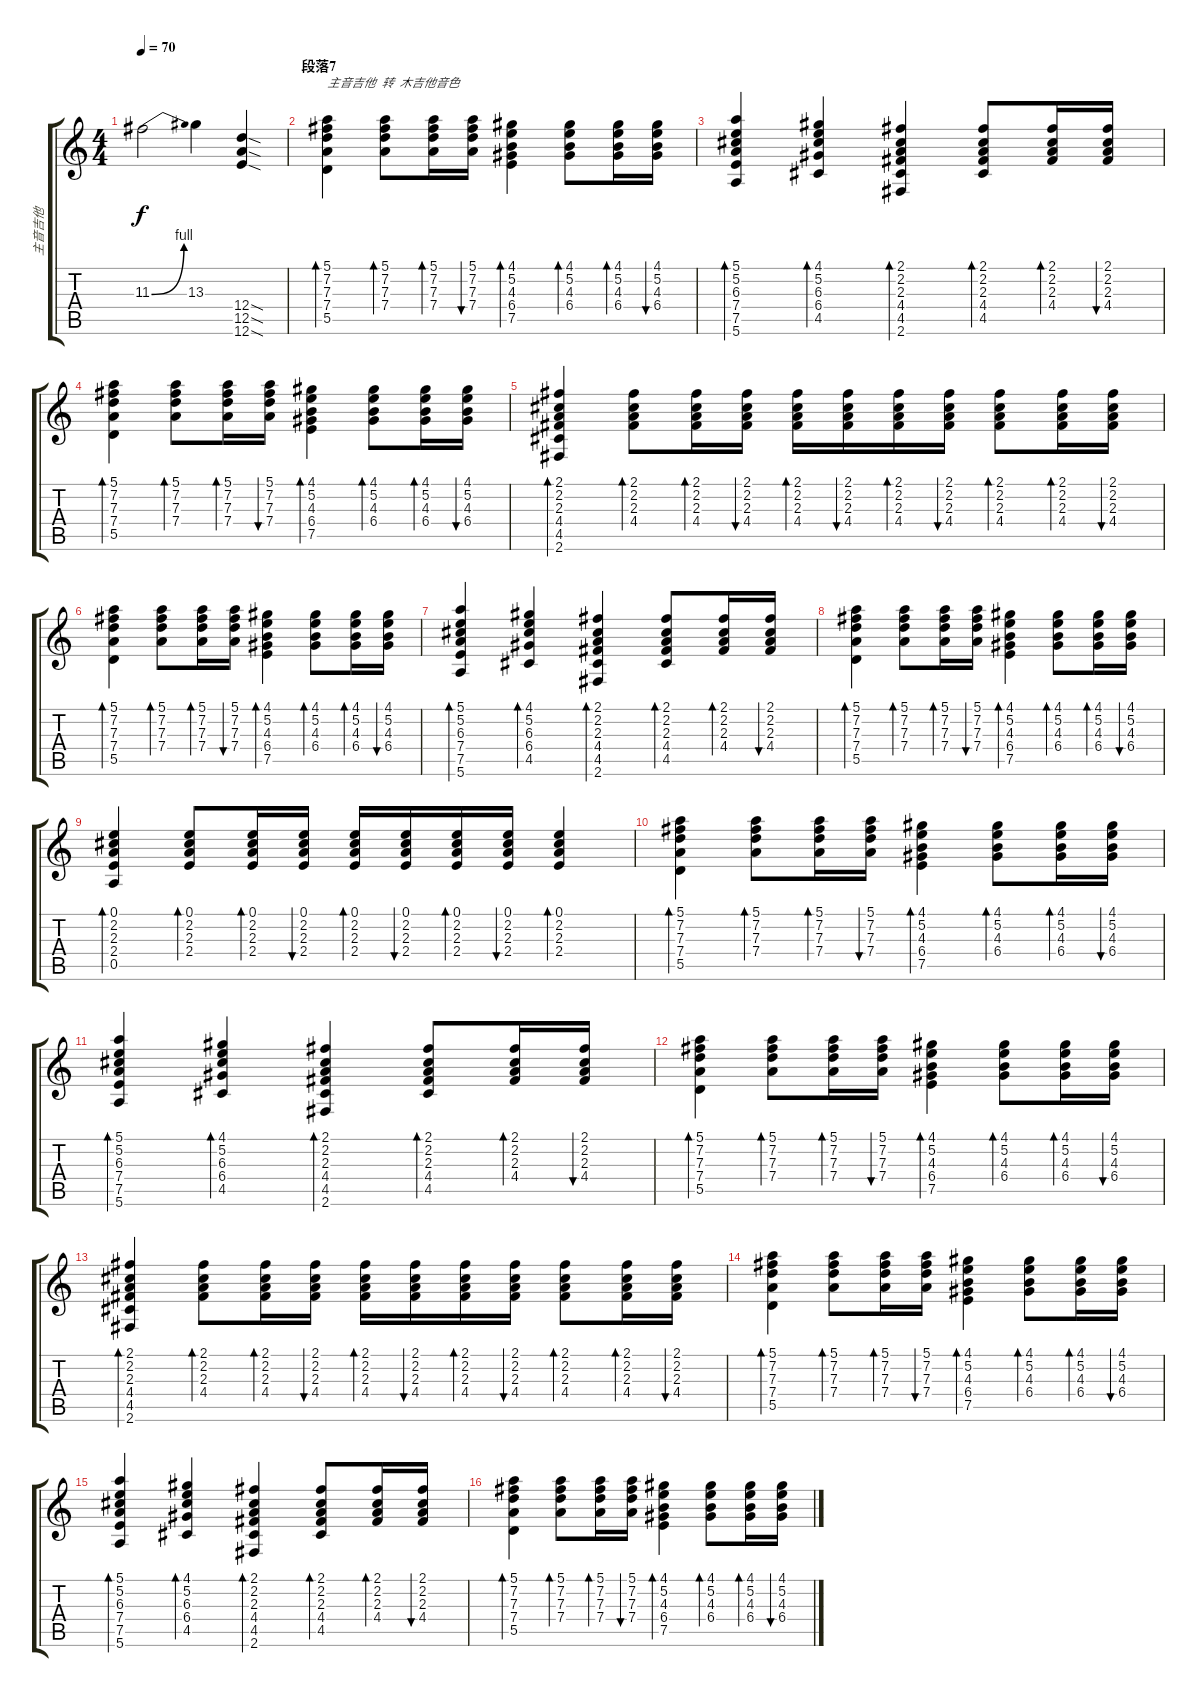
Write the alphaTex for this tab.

\track ("主音吉他" "主音吉他") {instrument acousticguitarsteel}
\staff {score tabs}
\tuning (E4 B3 G3 D3 A2 E2) {hide}
\ts (4 4)
\tempo 70
\clef g2
\ks c
11.3{be (bend 0 0 60 4)}.2{dy f} 13.3.4 (12.4{sod} 12.5{sod} 12.6{sod}).4 |
\section ("" "段落7")
(5.1 7.2 7.3 7.4 5.5).4{bd 30 txt "主音吉他  转  木吉他音色" volume 8 instrument acousticguitarsteel} (5.1 7.2 7.3 7.4).8{bd 30} (5.1 7.2 7.3 7.4).16{bd 30} (5.1 7.2 7.3 7.4).16{bu 30} (4.1 5.2 4.3 6.4 7.5).4{bd 30} (4.1 5.2 4.3 6.4).8{bd 30} (4.1 5.2 4.3 6.4).16{bd 30} (4.1 5.2 4.3 6.4).16{bu 30} |
(5.1 5.2 6.3 7.4 7.5 5.6).4{bd 30} (4.1 5.2 6.3 6.4 4.5).4{bd 30} (2.1 2.2 2.3 4.4 4.5 2.6).4{bd 30} (2.1 2.2 2.3 4.4 4.5).8{bd 30} (2.1 2.2 2.3 4.4).16{bd 30} (2.1 2.2 2.3 4.4).16{bu 30} |
(5.1 7.2 7.3 7.4 5.5).4{bd 30} (5.1 7.2 7.3 7.4).8{bd 30} (5.1 7.2 7.3 7.4).16{bd 30} (5.1 7.2 7.3 7.4).16{bu 30} (4.1 5.2 4.3 6.4 7.5).4{bd 30} (4.1 5.2 4.3 6.4).8{bd 30} (4.1 5.2 4.3 6.4).16{bd 30} (4.1 5.2 4.3 6.4).16{bu 30} |
(2.1 2.2 2.3 4.4 4.5 2.6).4{bd 30} (2.1 2.2 2.3 4.4).8{bd 60} (2.1 2.2 2.3 4.4).16{bd 60} (2.1 2.2 2.3 4.4).16{bu 60} (2.1 2.2 2.3 4.4).16{bd 60} (2.1 2.2 2.3 4.4).16{bu 60} (2.1 2.2 2.3 4.4).16{bd 60} (2.1 2.2 2.3 4.4).16{bu 60} (2.1 2.2 2.3 4.4).8{bd 60} (2.1 2.2 2.3 4.4).16{bd 60} (2.1 2.2 2.3 4.4).16{bu 60} |
(5.1 7.2 7.3 7.4 5.5).4{bd 30} (5.1 7.2 7.3 7.4).8{bd 30} (5.1 7.2 7.3 7.4).16{bd 30} (5.1 7.2 7.3 7.4).16{bu 30} (4.1 5.2 4.3 6.4 7.5).4{bd 30} (4.1 5.2 4.3 6.4).8{bd 30} (4.1 5.2 4.3 6.4).16{bd 30} (4.1 5.2 4.3 6.4).16{bu 30} |
(5.1 5.2 6.3 7.4 7.5 5.6).4{bd 30} (4.1 5.2 6.3 6.4 4.5).4{bd 30} (2.1 2.2 2.3 4.4 4.5 2.6).4{bd 30} (2.1 2.2 2.3 4.4 4.5).8{bd 30} (2.1 2.2 2.3 4.4).16{bd 30} (2.1 2.2 2.3 4.4).16{bu 30} |
(5.1 7.2 7.3 7.4 5.5).4{bd 30} (5.1 7.2 7.3 7.4).8{bd 30} (5.1 7.2 7.3 7.4).16{bd 30} (5.1 7.2 7.3 7.4).16{bu 30} (4.1 5.2 4.3 6.4 7.5).4{bd 30} (4.1 5.2 4.3 6.4).8{bd 30} (4.1 5.2 4.3 6.4).16{bd 30} (4.1 5.2 4.3 6.4).16{bu 30} |
(0.1 2.2 2.3 2.4 0.5).4{bd 30} (0.1 2.2 2.3 2.4).8{bd 60} (0.1 2.2 2.3 2.4).16{bd 60} (0.1 2.2 2.3 2.4).16{bu 60} (0.1 2.2 2.3 2.4).16{bd 60} (0.1 2.2 2.3 2.4).16{bu 60} (0.1 2.2 2.3 2.4).16{bd 60} (0.1 2.2 2.3 2.4).16{bu 60} (0.1 2.2 2.3 2.4).4{bd 60} |
(5.1 7.2 7.3 7.4 5.5).4{bd 30} (5.1 7.2 7.3 7.4).8{bd 30} (5.1 7.2 7.3 7.4).16{bd 30} (5.1 7.2 7.3 7.4).16{bu 30} (4.1 5.2 4.3 6.4 7.5).4{bd 30} (4.1 5.2 4.3 6.4).8{bd 30} (4.1 5.2 4.3 6.4).16{bd 30} (4.1 5.2 4.3 6.4).16{bu 30} |
(5.1 5.2 6.3 7.4 7.5 5.6).4{bd 30} (4.1 5.2 6.3 6.4 4.5).4{bd 30} (2.1 2.2 2.3 4.4 4.5 2.6).4{bd 30} (2.1 2.2 2.3 4.4 4.5).8{bd 30} (2.1 2.2 2.3 4.4).16{bd 30} (2.1 2.2 2.3 4.4).16{bu 30} |
(5.1 7.2 7.3 7.4 5.5).4{bd 30} (5.1 7.2 7.3 7.4).8{bd 30} (5.1 7.2 7.3 7.4).16{bd 30} (5.1 7.2 7.3 7.4).16{bu 30} (4.1 5.2 4.3 6.4 7.5).4{bd 30} (4.1 5.2 4.3 6.4).8{bd 30} (4.1 5.2 4.3 6.4).16{bd 30} (4.1 5.2 4.3 6.4).16{bu 30} |
(2.1 2.2 2.3 4.4 4.5 2.6).4{bd 30} (2.1 2.2 2.3 4.4).8{bd 60} (2.1 2.2 2.3 4.4).16{bd 60} (2.1 2.2 2.3 4.4).16{bu 60} (2.1 2.2 2.3 4.4).16{bd 60} (2.1 2.2 2.3 4.4).16{bu 60} (2.1 2.2 2.3 4.4).16{bd 60} (2.1 2.2 2.3 4.4).16{bu 60} (2.1 2.2 2.3 4.4).8{bd 60} (2.1 2.2 2.3 4.4).16{bd 60} (2.1 2.2 2.3 4.4).16{bu 60} |
(5.1 7.2 7.3 7.4 5.5).4{bd 30} (5.1 7.2 7.3 7.4).8{bd 30} (5.1 7.2 7.3 7.4).16{bd 30} (5.1 7.2 7.3 7.4).16{bu 30} (4.1 5.2 4.3 6.4 7.5).4{bd 30} (4.1 5.2 4.3 6.4).8{bd 30} (4.1 5.2 4.3 6.4).16{bd 30} (4.1 5.2 4.3 6.4).16{bu 30} |
(5.1 5.2 6.3 7.4 7.5 5.6).4{bd 30} (4.1 5.2 6.3 6.4 4.5).4{bd 30} (2.1 2.2 2.3 4.4 4.5 2.6).4{bd 30} (2.1 2.2 2.3 4.4 4.5).8{bd 30} (2.1 2.2 2.3 4.4).16{bd 30} (2.1 2.2 2.3 4.4).16{bu 30} |
(5.1 7.2 7.3 7.4 5.5).4{bd 30} (5.1 7.2 7.3 7.4).8{bd 30} (5.1 7.2 7.3 7.4).16{bd 30} (5.1 7.2 7.3 7.4).16{bu 30} (4.1 5.2 4.3 6.4 7.5).4{bd 30} (4.1 5.2 4.3 6.4).8{bd 30} (4.1 5.2 4.3 6.4).16{bd 30} (4.1 5.2 4.3 6.4).16{bu 30}
